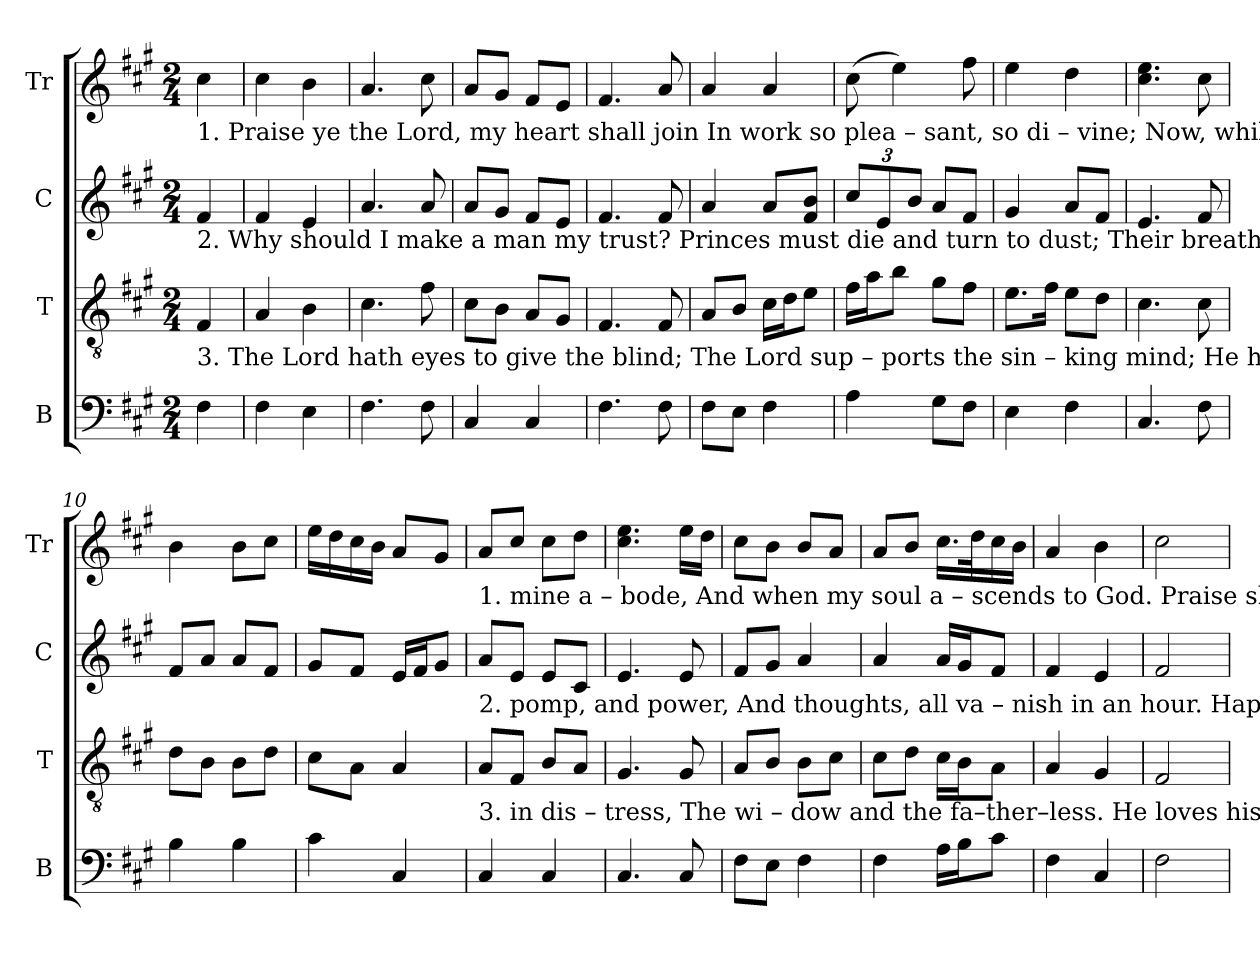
**kern	**kern	**kern	**kern
*part4	*part3	*part2	*part1
*staff4	*staff3	*staff2	*staff1
*I"B	*I"T	*I"C	*I"Tr
*I'B	*I'T	*I'C	*I'Tr
*clefF4	*clefGv2	*clefG2	*clefG2
*k[f#c#g#]	*k[f#c#g#]	*k[f#c#g#]	*k[f#c#g#]
*M2/4	*M2/4	*M2/4	*M2/4
*MM90	*MM90	*MM90	*MM90
=1	=1	=1	=1
!	!	!	!LO:TX:b:t=1. Praise ye the Lord, my heart shall join  In   work  so        plea     –    sant, so     di  –  vine; Now, while the    flesh      is
!	!	!LO:TX:b:t=2. Why should I make a man my trust? Princes    must      die          and     turn    to    dust; Their breath de–parts,       their	!
!	!LO:TX:b:t=3. The Lord hath eyes to give the blind; The Lord  sup   –  ports      the      sin  – king mind; He  helps the    stran   –   ger	!	!
4F#\	4F#/	4f#/	4cc#\
=2	=2	=2	=2
4F#\	4A/	4f#/	4cc#\
4E\	4B\	4e/	4b\
=3	=3	=3	=3
4.F#\	4.c#\	4.a/	4.a/
8F#\	8f#\	8a/	8cc#\
=4	=4	=4	=4
4C#/	8c#\L	8a/L	8a/L
.	8B\J	8g#/J	8g#/J
4C#/	8A/L	8f#/L	8f#/L
.	8G#/J	8e/J	8e/J
=5	=5	=5	=5
4.F#\	4.F#/	4.f#/	4.f#/
8F#\	8F#/	8f#/	8a/
=6	=6	=6	=6
8F#\L	8A/L	4a/	4a/
8E\J	8B/J	.	.
4F#\	16c#\LL	8a/L	4a/
.	16d\J	.	.
.	8e\J	8f#/ 8b/J	.
=7	=7	=7	=7
*	*	*Xbrackettup	*
4A\	16f#\LL	12cc#/L	(8cc#\
.	16a\J	.	.
.	.	12e/	.
.	8b\J	.	4ee\)
.	.	12b/J	.
8G#\L	8g#\L	8a/L	.
8F#\J	8f#\J	8f#/J	8ff#\
=8	=8	=8	=8
4E\	8.e\L	4g#/	4ee\
.	16f#\Jk	.	.
4F#\	8e\L	8a/L	4dd\
.	8d\J	8f#/J	.
=9	=9	=9	=9
4.C#/	4.c#\	4.e/	4.cc#\ 4.ee\
8F#\	8c#\	8f#/	8cc#\
=10	=10	=10	=10
4B\	8d\L	8f#/L	4b\
.	8B\J	8a/J	.
4B\	8B\L	8a/L	8b\L
.	8d\J	8f#/J	8cc#\J
=11	=11	=11	=11
4c#\	8c#\L	8g#/L	16ee\LL
.	.	.	16dd\
.	8A\J	8f#/J	16cc#\
.	.	.	16b\JJ
4C#/	4A/	16e/LL	8a/L
.	.	16f#/J	.
.	.	8g#/J	8g#/J
!!LO:LB:g=z
=12	=12	=12	=12
!	!	!	!LO:TX:b:t=1. mine a  –  bode, And  when  my    soul   a     –     scends to God.       Praise shall employ my  noblest  powers,  While  im-mor–
!	!	!LO:TX:b:t=2. pomp, and power, And thoughts, all va – nish            in  an hour.           Hap–py  the man whose hopes re  –  ly     On     Israel's	!
!	!LO:TX:b:t=3.  in     dis – tress, The   wi – dow    and    the             fa–ther–less.         He loves his saints, he knows them well, But turns the wicked down to hell&colon; Thy God, O Zion! ever reigns; Praise him in everlasting strains.	!	!
4C#/	8A/L	8a/L	8a/L
.	8F#/J	8e/J	8cc#/J
4C#/	8B/L	8e/L	8cc#\L
.	8A/J	8c#/J	8dd\J
=13	=13	=13	=13
4.C#/	4.G#/	4.e/	4.cc#\ 4.ee\
8C#/	8G#/	8e/	16ee\LL
.	.	.	16dd\JJ
=14	=14	=14	=14
8F#\L	8A/L	8f#/L	8cc#\L
8E\J	8B/J	8g#/J	8b\J
4F#\	8B\L	4a/	8b/L
.	8c#\J	.	8a/J
=15	=15	=15	=15
4F#\	8c#\L	4a/	8a/L
.	8d\J	.	8b/J
16A\LL	16c#\LL	16a/LL	16.cc#\LL
16B\J	16B\J	16g#/J	.
.	.	.	32dd\K
8c#\J	8A\J	8f#/J	16cc#\
.	.	.	16b\JJ
=16	=16	=16	=16
4F#\	4A/	4f#/	4a/
4C#/	4G#/	4e/	4b\
=17	=17	=17	=17
2F#\	2F#/	2f#/	2cc#\
=	=	=	=
*-	*-	*-	*-
